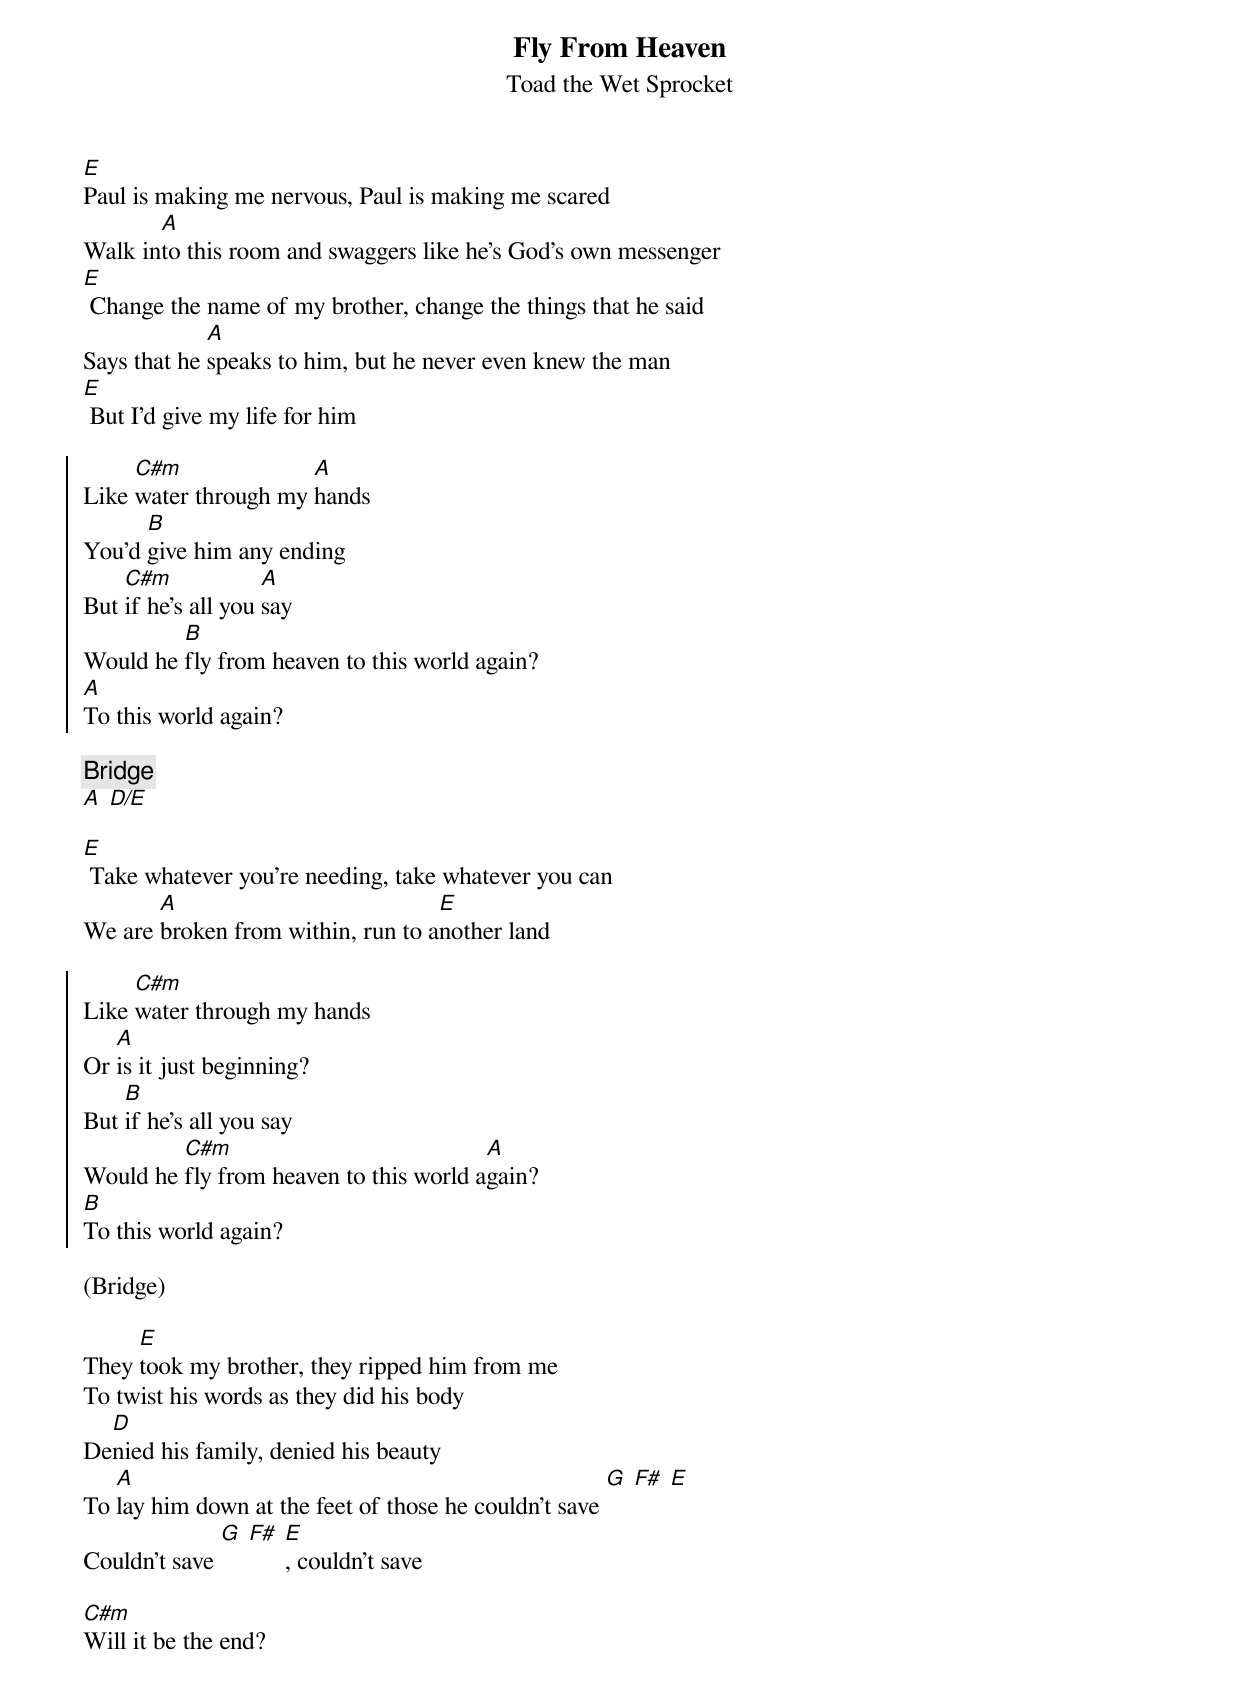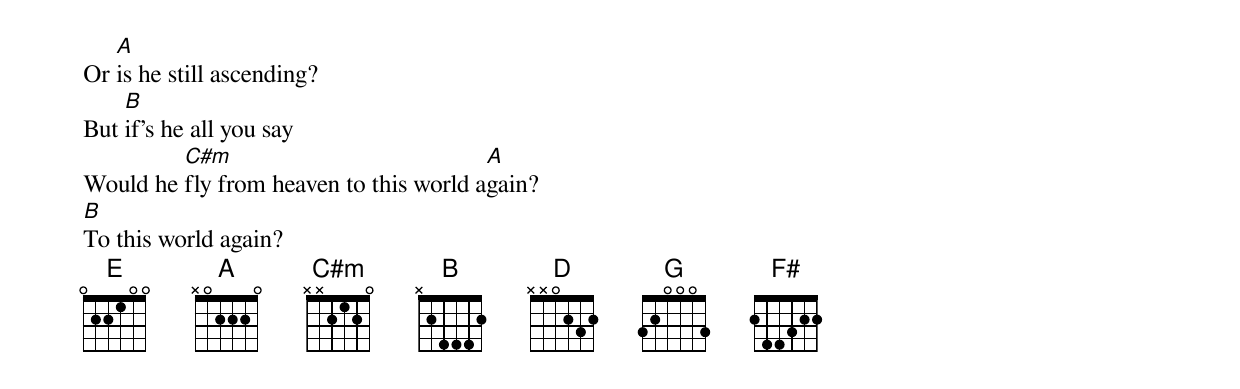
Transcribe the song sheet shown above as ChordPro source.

{t:Fly From Heaven}
{st:Toad the Wet Sprocket}

[E]Paul is making me nervous, Paul is making me scared
Walk in[A]to this room and swaggers like he's God's own messenger
[E] Change the name of my brother, change the things that he said
Says that he [A]speaks to him, but he never even knew the man
[E] But I'd give my life for him

{soc}
Like [C#m]water through my [A]hands
You'd [B]give him any ending
But [C#m]if he's all you [A]say
Would he [B]fly from heaven to this world again?
[A]To this world again?
{eoc}

{c:Bridge}
[A] [D/E]

[E] Take whatever you're needing, take whatever you can
We are [A]broken from within, run to a[E]nother land

{soc}
Like [C#m]water through my hands
Or [A]is it just beginning?
But [B]if he's all you say
Would he [C#m]fly from heaven to this world a[A]gain?
[B]To this world again?
{eoc}

(Bridge)

They [E]took my brother, they ripped him from me
To twist his words as they did his body
De[D]nied his family, denied his beauty
To [A]lay him down at the feet of those he couldn't save [G] [F#] [E]
Couldn't save [G] [F#] [E], couldn't save

[C#m]Will it be the end?
Or [A]is he still ascending?
But [B]if's he all you say
Would he [C#m]fly from heaven to this world a[A]gain?
[B]To this world again?
